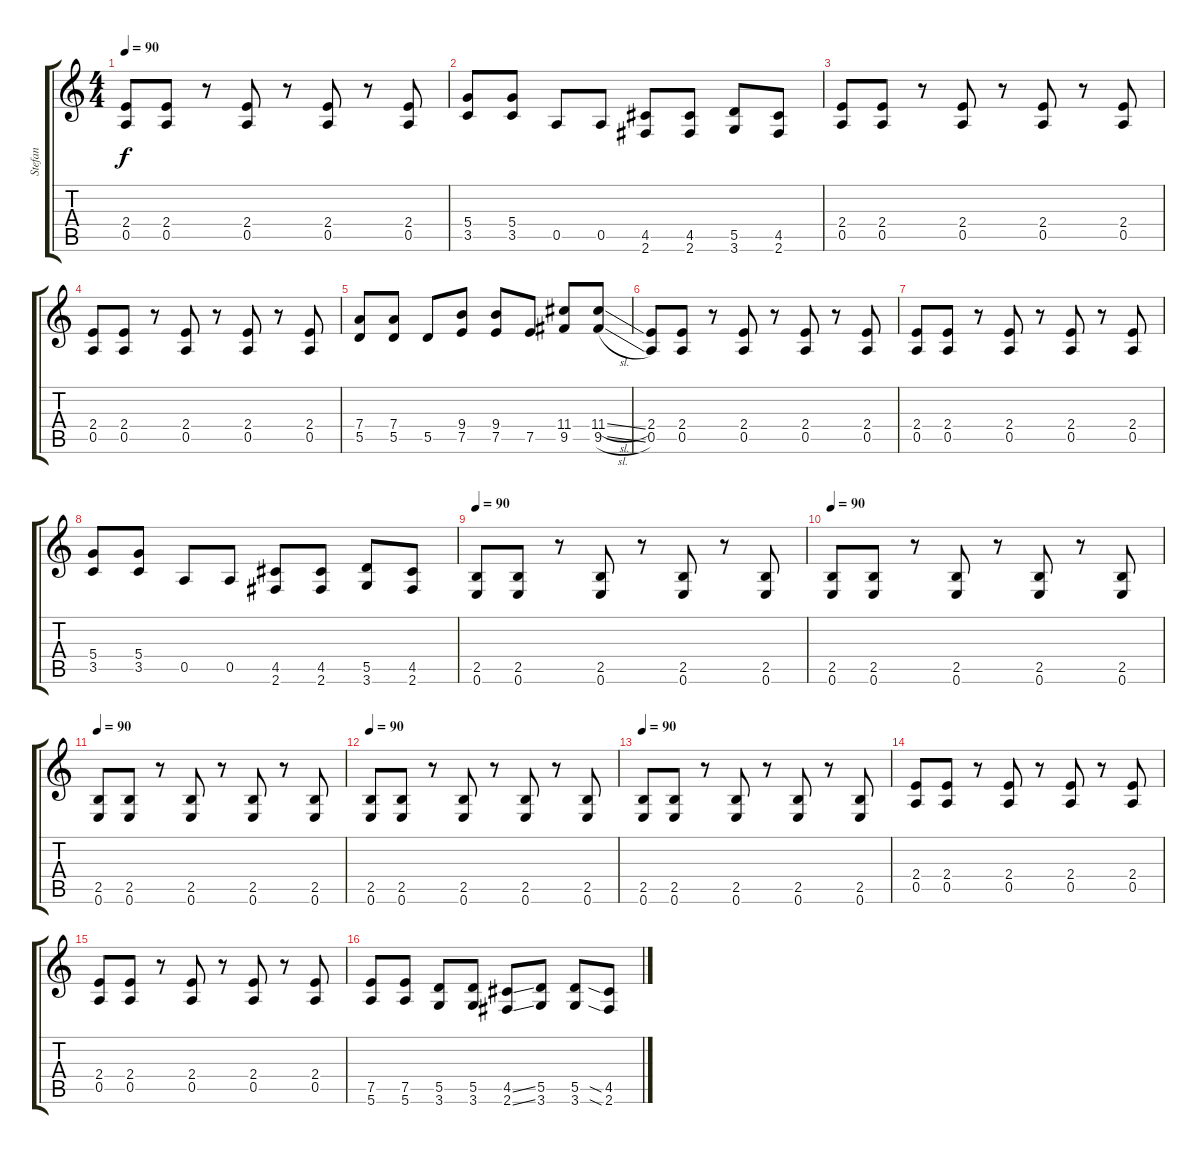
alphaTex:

\track ("Stefan" "Stefan") {instrument distortionguitar}
\staff {score tabs}
\tuning (E4 B3 G3 D3 A2 E2) {hide}
\ts (4 4)
\tempo 90
\clef g2
\ks c
(2.4 0.5).8{dy f} (2.4 0.5).8 r.8 (2.4 0.5).8 r.8 (2.4 0.5).8 r.8 (2.4 0.5).8 |
(5.4 3.5).8 (5.4 3.5).8 0.5.8 0.5.8 (4.5 2.6).8 (4.5 2.6).8 (5.5 3.6).8 (4.5 2.6).8 |
(2.4 0.5).8 (2.4 0.5).8 r.8 (2.4 0.5).8 r.8 (2.4 0.5).8 r.8 (2.4 0.5).8 |
(2.4 0.5).8 (2.4 0.5).8 r.8 (2.4 0.5).8 r.8 (2.4 0.5).8 r.8 (2.4 0.5).8 |
(7.4 5.5).8 (7.4 5.5).8 5.5.8 (9.4 7.5).8 (9.4 7.5).8 7.5.8 (11.4 9.5).8 (11.4{sl} 9.5{sl}).8 |
(2.4 0.5).8 (2.4 0.5).8 r.8 (2.4 0.5).8 r.8 (2.4 0.5).8 r.8 (2.4 0.5).8 |
(2.4 0.5).8 (2.4 0.5).8 r.8 (2.4 0.5).8 r.8 (2.4 0.5).8 r.8 (2.4 0.5).8 |
(5.4 3.5).8 (5.4 3.5).8 0.5.8 0.5.8 (4.5 2.6).8 (4.5 2.6).8 (5.5 3.6).8 (4.5 2.6).8 |
\tempo 90
(2.5 0.6).8 (2.5 0.6).8 r.8 (2.5 0.6).8 r.8 (2.5 0.6).8 r.8 (2.5 0.6).8 |
\tempo 90
(2.5 0.6).8 (2.5 0.6).8 r.8 (2.5 0.6).8 r.8 (2.5 0.6).8 r.8 (2.5 0.6).8 |
\tempo 90
(2.5 0.6).8 (2.5 0.6).8 r.8 (2.5 0.6).8 r.8 (2.5 0.6).8 r.8 (2.5 0.6).8 |
\tempo 90
(2.5 0.6).8 (2.5 0.6).8 r.8 (2.5 0.6).8 r.8 (2.5 0.6).8 r.8 (2.5 0.6).8 |
\tempo 90
(2.5 0.6).8 (2.5 0.6).8 r.8 (2.5 0.6).8 r.8 (2.5 0.6).8 r.8 (2.5 0.6).8 |
(2.4 0.5).8 (2.4 0.5).8 r.8 (2.4 0.5).8 r.8 (2.4 0.5).8 r.8 (2.4 0.5).8 |
(2.4 0.5).8 (2.4 0.5).8 r.8 (2.4 0.5).8 r.8 (2.4 0.5).8 r.8 (2.4 0.5).8 |
(7.5 5.6).8 (7.5 5.6).8 (5.5 3.6).8 (5.5 3.6).8 (4.5{ss} 2.6{ss}).8 (5.5 3.6).8 (5.5 3.6).8 (4.5{sia} 2.6{sia}).8
